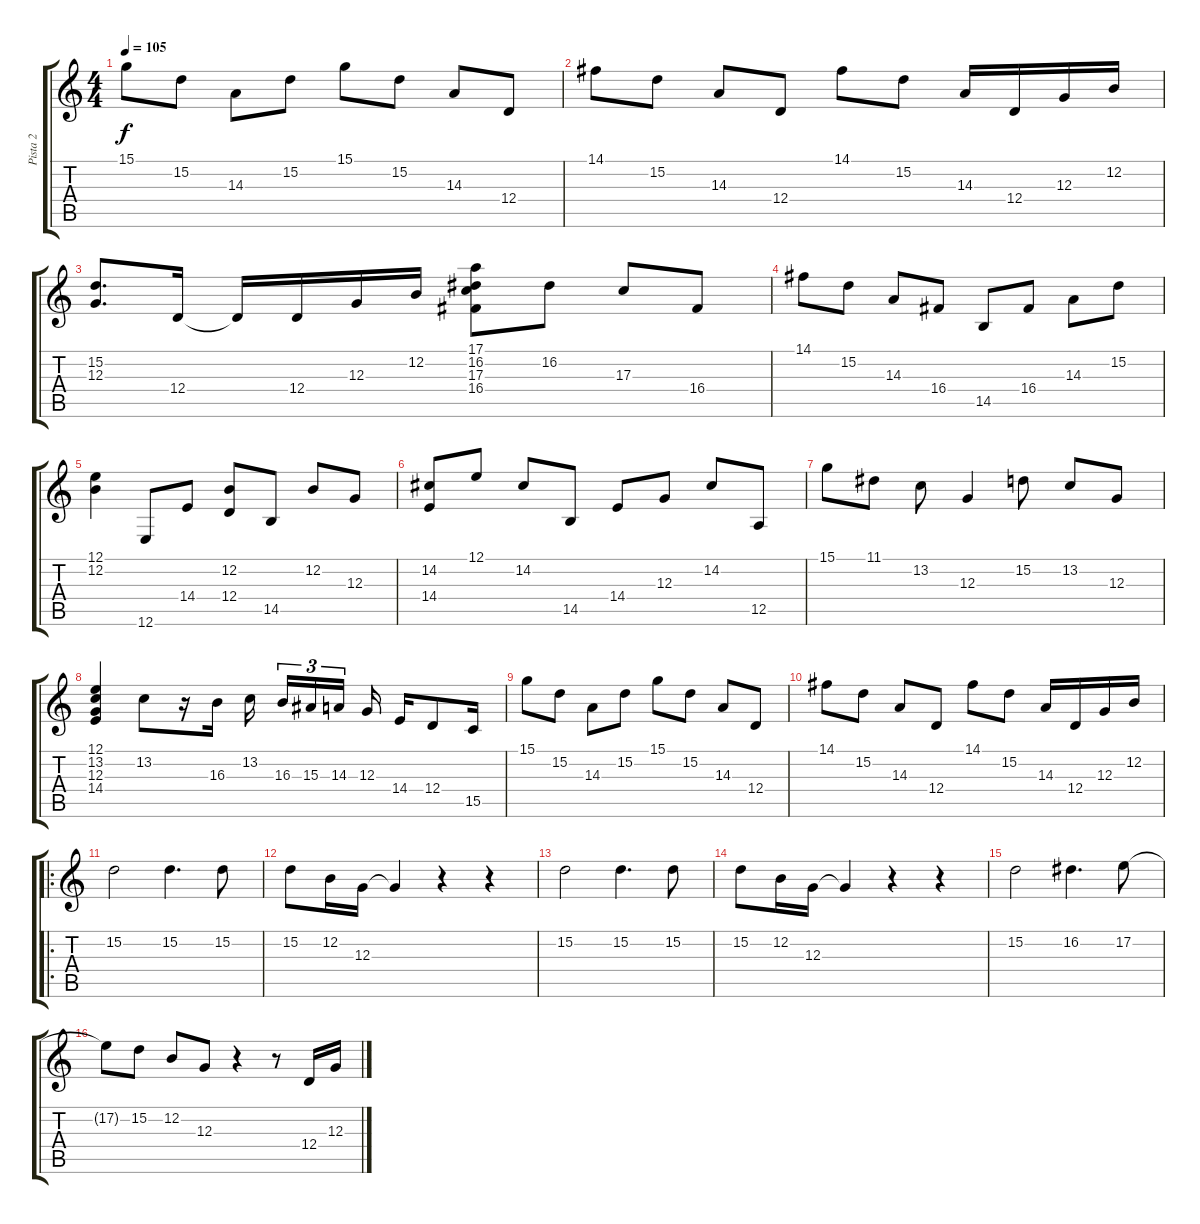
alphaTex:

\track ("Pista 2" "Pista 2") {instrument brightacousticpiano}
\staff {score tabs}
\tuning (E4 B3 G3 D3 A2 E2) {hide}
\ts (4 4)
\tempo 105
\clef g2
\ks c
15.1.8{dy f} 15.2.8 14.3.8 15.2.8 15.1.8 15.2.8 14.3.8 12.4.8 |
14.1.8 15.2.8 14.3.8 12.4.8 14.1.8 15.2.8 14.3.16 12.4.16 12.3.16 12.2.16 |
(15.2 12.3).8{d} 12.4.16 12.4{t}.16 12.4.16 12.3.16 12.2.16 (17.1 16.2 17.3 16.4).8 16.2.8 17.3.8 16.4.8 |
14.1.8 15.2.8 14.3.8 16.4.8 14.5.8 16.4.8 14.3.8 15.2.8 |
(12.1 12.2).4 12.6.8 14.4.8 (12.2 12.4).8 14.5.8 12.2.8 12.3.8 |
(14.2 14.4).8 12.1.8 14.2.8 14.5.8 14.4.8 12.3.8 14.2.8 12.5.8 |
15.1.8 11.1.8 13.2.8 12.3.4 15.2.8 13.2.8 12.3.8 |
(12.1 13.2 12.3 14.4).4 13.2.8 r.16 16.3.16 13.2.16{beam splitsecondary} 16.3.16{tu (3 2)} 15.3.16{tu (3 2)} 14.3.16{tu (3 2) beam splitsecondary} 12.3.16 14.4.16 12.4.8 15.5.16 |
15.1.8 15.2.8 14.3.8 15.2.8 15.1.8 15.2.8 14.3.8 12.4.8 |
14.1.8 15.2.8 14.3.8 12.4.8 14.1.8 15.2.8 14.3.16 12.4.16 12.3.16 12.2.16 |
\ro
15.2.2 15.2.4{d} 15.2.8 |
15.2.8 12.2.16 12.3.16 12.3{t}.4 r.4 r.4 |
15.2.2 15.2.4{d} 15.2.8 |
15.2.8 12.2.16 12.3.16 12.3{t}.4 r.4 r.4 |
15.2.2 16.2.4{d} 17.2.8 |
17.2{t}.8 15.2.8 12.2.8 12.3.8 r.4 r.8 12.4.16 12.3.16
